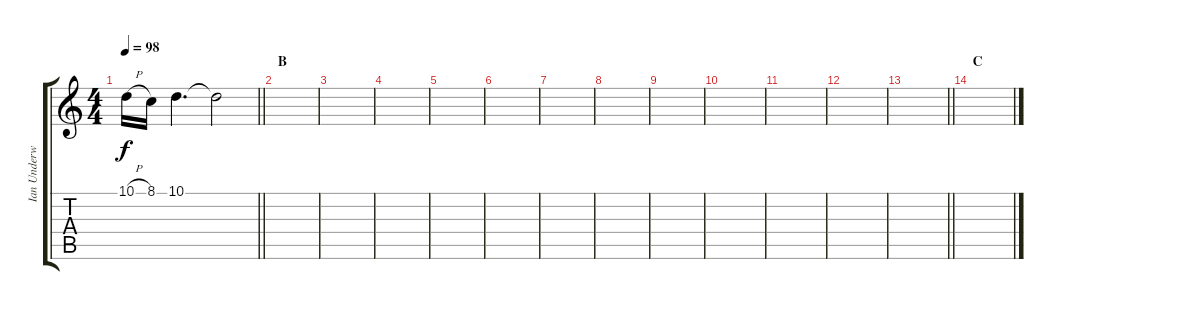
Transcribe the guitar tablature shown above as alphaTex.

\track ("Ian Underwood" "Ian Underw") {instrument tenorsax}
\staff {score tabs}
\tuning (E4 B3 G3 D3 A2 E2) {hide}
\ts (4 4)
\tempo 98
\clef g2
\barLineRight lightlight
\ks c
10.1{h}.16{dy f} 8.1.16 10.1.4{d} 10.1{t}.2 |
\section ("" "B")
|
|
|
|
|
|
|
|
|
|
|
\barLineRight lightlight
|
\section ("" "C")
